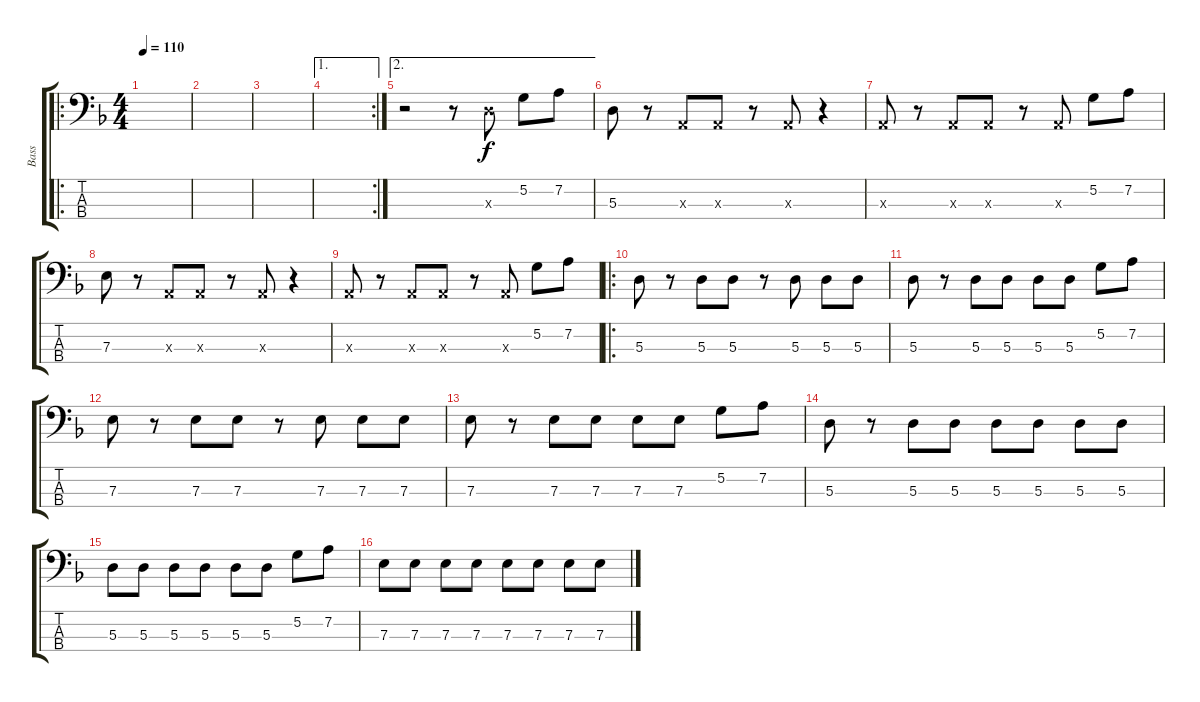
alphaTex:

\track ("Bass" "Bass") {instrument electricbasspick}
\staff {score tabs}
\tuning (G2 D2 A1 E1) {hide}
\ro
\ts (4 4)
\tempo 110
\clef f4
\ks dminor
|
|
|
\ae 1
\rc 2
|
\ae 2
r.2 r.8 5.3{x}.8 5.2.8 7.2.8 |
5.3.8 r.8 0.3{x}.8 0.3{x}.8 r.8 0.3{x}.8 r.4 |
0.3{x}.8 r.8 0.3{x}.8 0.3{x}.8 r.8 0.3{x}.8 5.2.8 7.2.8 |
7.3.8 r.8 0.3{x}.8 0.3{x}.8 r.8 0.3{x}.8 r.4 |
0.3{x}.8 r.8 0.3{x}.8 0.3{x}.8 r.8 0.3{x}.8 5.2.8 7.2.8 |
\ro
5.3.8 r.8 5.3.8 5.3.8 r.8 5.3.8 5.3.8 5.3.8 |
5.3.8 r.8 5.3.8 5.3.8 5.3.8 5.3.8 5.2.8 7.2.8 |
7.3.8 r.8 7.3.8 7.3.8 r.8 7.3.8 7.3.8 7.3.8 |
7.3.8 r.8 7.3.8 7.3.8 7.3.8 7.3.8 5.2.8 7.2.8 |
5.3.8 r.8 5.3.8 5.3.8 5.3.8 5.3.8 5.3.8 5.3.8 |
5.3.8 5.3.8 5.3.8 5.3.8 5.3.8 5.3.8 5.2.8 7.2.8 |
7.3.8 7.3.8 7.3.8 7.3.8 7.3.8 7.3.8 7.3.8 7.3.8
